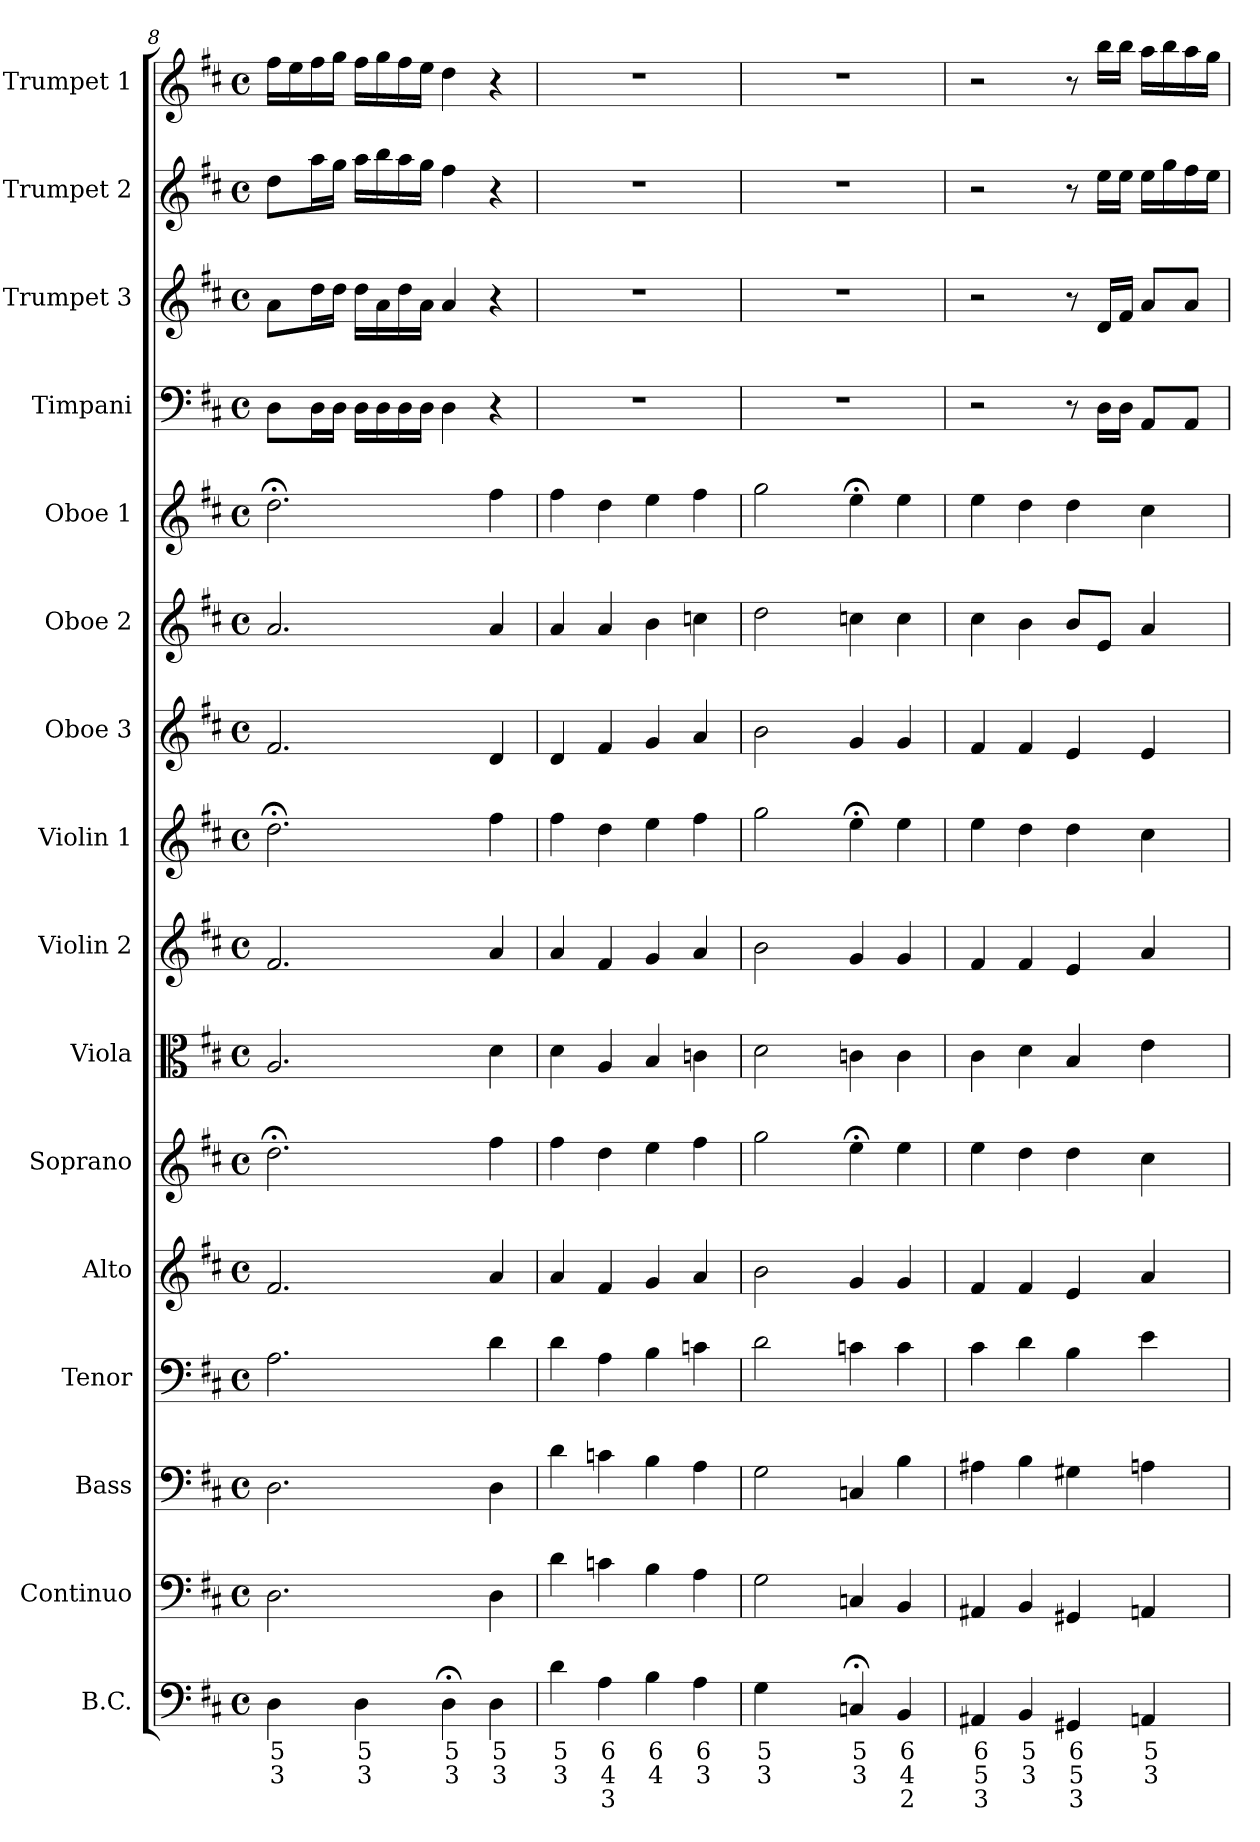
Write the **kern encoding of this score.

**kern	**text	**text	**text	**kern	**kern	**kern	**kern	**kern	**kern	**kern	**kern	**kern	**kern	**kern	**kern	**kern	**kern	**kern
*part16	*part16	*part16	*part16	*part15	*part14	*part13	*part12	*part11	*part10	*part9	*part8	*part7	*part6	*part5	*part4	*part3	*part2	*part1
*staff16	*staff16	*staff16	*staff16	*staff15	*staff14	*staff13	*staff12	*staff11	*staff10	*staff9	*staff8	*staff7	*staff6	*staff5	*staff4	*staff3	*staff2	*staff1
*I"B.C.	*	*	*	*I"Continuo	*I"Bass	*I"Tenor	*I"Alto	*I"Soprano	*I"Viola	*I"Violin 2	*I"Violin 1	*I"Oboe 3	*I"Oboe 2	*I"Oboe 1	*I"Timpani	*I"Trumpet 3	*I"Trumpet 2	*I"Trumpet 1
*I'B.C.	*	*	*	*I'Cont	*I'B.	*I'T.	*I'A.	*I'S.	*I'Vla	*I'Vn 2	*I'Vn 1	*I'Ob 3	*I'Ob 2	*I'Ob 1	*I'Timp	*I'Tr 3	*I'Tr 2	*I'Tr 1
*clefF4	*	*	*	*clefF4	*clefF4	*clefF4	*clefG2	*clefG2	*clefC3	*clefG2	*clefG2	*clefG2	*clefG2	*clefG2	*clefF4	*clefG2	*clefG2	*clefG2
*k[f#c#]	*	*	*	*k[f#c#]	*k[f#c#]	*k[f#c#]	*k[f#c#]	*k[f#c#]	*k[f#c#]	*k[f#c#]	*k[f#c#]	*k[f#c#]	*k[f#c#]	*k[f#c#]	*k[f#c#]	*k[f#c#]	*k[f#c#]	*k[f#c#]
*D:	*	*	*	*D:	*D:	*D:	*D:	*D:	*D:	*D:	*D:	*D:	*D:	*D:	*D:	*D:	*D:	*D:
*M4/4	*	*	*	*M4/4	*M4/4	*M4/4	*M4/4	*M4/4	*M4/4	*M4/4	*M4/4	*M4/4	*M4/4	*M4/4	*M4/4	*M4/4	*M4/4	*M4/4
*met(c)	*	*	*	*met(c)	*met(c)	*met(c)	*met(c)	*met(c)	*met(c)	*met(c)	*met(c)	*met(c)	*met(c)	*met(c)	*met(c)	*met(c)	*met(c)	*met(c)
=8	=8	=8	=8	=8	=8	=8	=8	=8	=8	=8	=8	=8	=8	=8	=8	=8	=8	=8
4Di	5	3	.	2.D\	2.D\	2.A\	2.f#/	2.dd;<\	2.A/	2.f#/	2.dd;<\	2.f#/	2.a/	2.dd;<\	8D\L	8a\L	8dd\L	16ff#\LL
.	.	.	.	.	.	.	.	.	.	.	.	.	.	.	.	.	.	16ee\
.	.	.	.	.	.	.	.	.	.	.	.	.	.	.	16D\L	16dd\L	16aa\L	16ff#\
.	.	.	.	.	.	.	.	.	.	.	.	.	.	.	16D\JJ	16dd\JJ	16gg\JJ	16gg\JJ
4Di	5	3	.	.	.	.	.	.	.	.	.	.	.	.	16D\LL	16dd\LL	16aa\LL	16ff#\LL
.	.	.	.	.	.	.	.	.	.	.	.	.	.	.	16D\	16a\	16bb\	16gg\
.	.	.	.	.	.	.	.	.	.	.	.	.	.	.	16D\	16dd\	16aa\	16ff#\
.	.	.	.	.	.	.	.	.	.	.	.	.	.	.	16D\JJ	16a\JJ	16gg\JJ	16ee\JJ
4D;<i	5	3	.	.	.	.	.	.	.	.	.	.	.	.	4D\	4a/	4ff#\	4dd\
4Di	5	3	.	4D\	4D\	4d\	4a/	4ff#\	4d\	4a/	4ff#\	4d/	4a/	4ff#\	4r	4r	4r	4r
=9	=9	=9	=9	=9	=9	=9	=9	=9	=9	=9	=9	=9	=9	=9	=9	=9	=9	=9
4di	5	3	.	4d\	4d\	4d\	4a/	4ff#\	4d\	4a/	4ff#\	4d/	4a/	4ff#\	1r	1r	1r	1r
4Ai	6	4	3	4cn\	4cn\	4A\	4f#/	4dd\	4A/	4f#/	4dd\	4f#/	4a/	4dd\	.	.	.	.
4Bi	6	4	.	4B\	4B\	4B\	4g/	4ee\	4B/	4g/	4ee\	4g/	4b\	4ee\	.	.	.	.
4Ai	6	3	.	4A\	4A\	4cn\	4a/	4ff#\	4cn\	4a/	4ff#\	4a/	4ccn\	4ff#\	.	.	.	.
!!LO:PB:g=z
=10	=10	=10	=10	=10	=10	=10	=10	=10	=10	=10	=10	=10	=10	=10	=10	=10	=10	=10
4Gi	5	3	.	2G\	2G\	2d\	2b\	2gg\	2d\	2b\	2gg\	2b\	2dd\	2gg\	1r	1r	1r	1r
4ryy	.	.	.	.	.	.	.	.	.	.	.	.	.	.	.	.	.	.
4Cn;<i	5	3	.	4Cn/	4Cn/	4cn\	4g/	4ee;<\	4cn\	4g/	4ee;<\	4g/	4ccn\	4ee;<\	.	.	.	.
4BBi	6	4	2	4BB/	4B\	4c\	4g/	4ee\	4c\	4g/	4ee\	4g/	4cc\	4ee\	.	.	.	.
=11	=11	=11	=11	=11	=11	=11	=11	=11	=11	=11	=11	=11	=11	=11	=11	=11	=11	=11
4AA#Xi	6	5	3	4AA#X/	4A#X\	4c#\	4f#/	4ee\	4c#\	4f#/	4ee\	4f#/	4cc#\	4ee\	2r	2r	2r	2r
4BBi	5	3	.	4BB/	4B\	4d\	4f#/	4dd\	4d\	4f#/	4dd\	4f#/	4b\	4dd\	.	.	.	.
4GG#Xi	6	5	3	4GG#X/	4G#X\	4B\	4e/	4dd\	4B/	4e/	4dd\	4e/	8b/L	4dd\	8r	8r	8r	8r
.	.	.	.	.	.	.	.	.	.	.	.	.	8e/J	.	16D\LL	16d/LL	16ee\LL	16bb\LL
.	.	.	.	.	.	.	.	.	.	.	.	.	.	.	16D\JJ	16f#/JJ	16ee\JJ	16bb\JJ
4AAni	5	3	.	4AAn/	4An\	4e\	4a/	4cc#\	4e\	4a/	4cc#\	4e/	4a/	4cc#\	8AA/L	8a/L	16ee\LL	16aa\LL
.	.	.	.	.	.	.	.	.	.	.	.	.	.	.	.	.	16gg\	16bb\
.	.	.	.	.	.	.	.	.	.	.	.	.	.	.	8AA/J	8a/J	16ff#\	16aa\
.	.	.	.	.	.	.	.	.	.	.	.	.	.	.	.	.	16ee\JJ	16gg\JJ
=	=	=	=	=	=	=	=	=	=	=	=	=	=	=	=	=	=	=
*-	*-	*-	*-	*-	*-	*-	*-	*-	*-	*-	*-	*-	*-	*-	*-	*-	*-	*-
